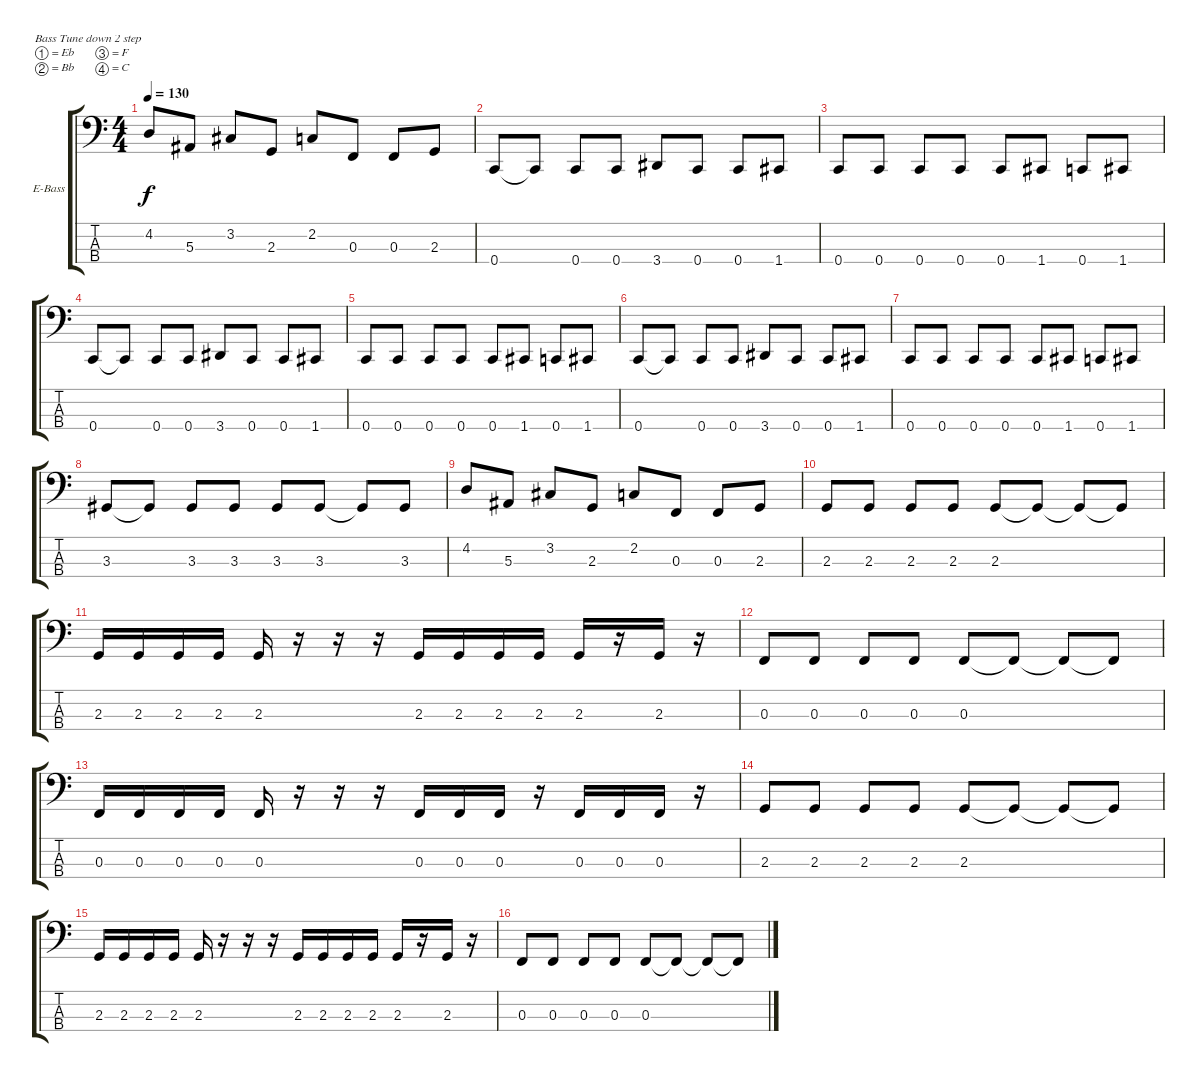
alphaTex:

\defaultSystemsLayout 4
\bracketExtendMode groupsimilarinstruments
\firstSystemTrackNameOrientation horizontal
\otherSystemsTrackNameOrientation horizontal
\track ("Electric Bass" "E-Bass") {instrument electricbassfinger}
\staff {score tabs}
\tuning (Eb2 Bb1 F1 C1)
\ts (4 4)
\tempo 130
\clef f4
\scale
0.333333
\ks c
4.2.8{dy f} 5.3.8 3.2.8 2.3.8 2.2.8 0.3.8 0.3.8 2.3.8 |
\scale
0.333333 0.4.8 0.4{t}.8 0.4.8 0.4.8 3.4.8 0.4.8 0.4.8 1.4.8 |
\scale
0.333333 0.4.8 0.4.8 0.4.8 0.4.8 0.4.8 1.4.8 0.4.8 1.4.8 |
\scale
0.333333 0.4.8 0.4{t}.8 0.4.8 0.4.8 3.4.8 0.4.8 0.4.8 1.4.8 |
\scale
0.333333 0.4.8 0.4.8 0.4.8 0.4.8 0.4.8 1.4.8 0.4.8 1.4.8 |
\scale
0.333333 0.4.8 0.4{t}.8 0.4.8 0.4.8 3.4.8 0.4.8 0.4.8 1.4.8 |
\scale
0.333333 0.4.8 0.4.8 0.4.8 0.4.8 0.4.8 1.4.8 0.4.8 1.4.8 |
\scale
0.333333 3.3.8 3.3{t}.8 3.3.8 3.3.8 3.3.8 3.3.8 3.3{t}.8 3.3.8 |
\scale
0.333333 4.2.8 5.3.8 3.2.8 2.3.8 2.2.8 0.3.8 0.3.8 2.3.8 |
\scale
0.333333 2.3.8 2.3.8 2.3.8 2.3.8 2.3.8 2.3{t}.8 2.3{t}.8 2.3{t}.8 |
\scale
0.333333 2.3.16 2.3.16 2.3.16 2.3.16 2.3.16 r.16 r.16 r.16 2.3.16 2.3.16 2.3.16 2.3.16 2.3.16 r.16 2.3.16 r.16 |
\scale
0.333333 0.3.8 0.3.8 0.3.8 0.3.8 0.3.8 0.3{t}.8 0.3{t}.8 0.3{t}.8 |
\scale
0.333333 0.3.16 0.3.16 0.3.16 0.3.16 0.3.16 r.16 r.16 r.16 0.3.16 0.3.16 0.3.16 r.16 0.3.16 0.3.16 0.3.16 r.16 |
\scale
0.333333 2.3.8 2.3.8 2.3.8 2.3.8 2.3.8 2.3{t}.8 2.3{t}.8 2.3{t}.8 |
\scale
0.333333 2.3.16 2.3.16 2.3.16 2.3.16 2.3.16 r.16 r.16 r.16 2.3.16 2.3.16 2.3.16 2.3.16 2.3.16 r.16 2.3.16 r.16 |
\scale
0.333333 0.3.8 0.3.8 0.3.8 0.3.8 0.3.8 0.3{t}.8 0.3{t}.8 0.3{t}.8
